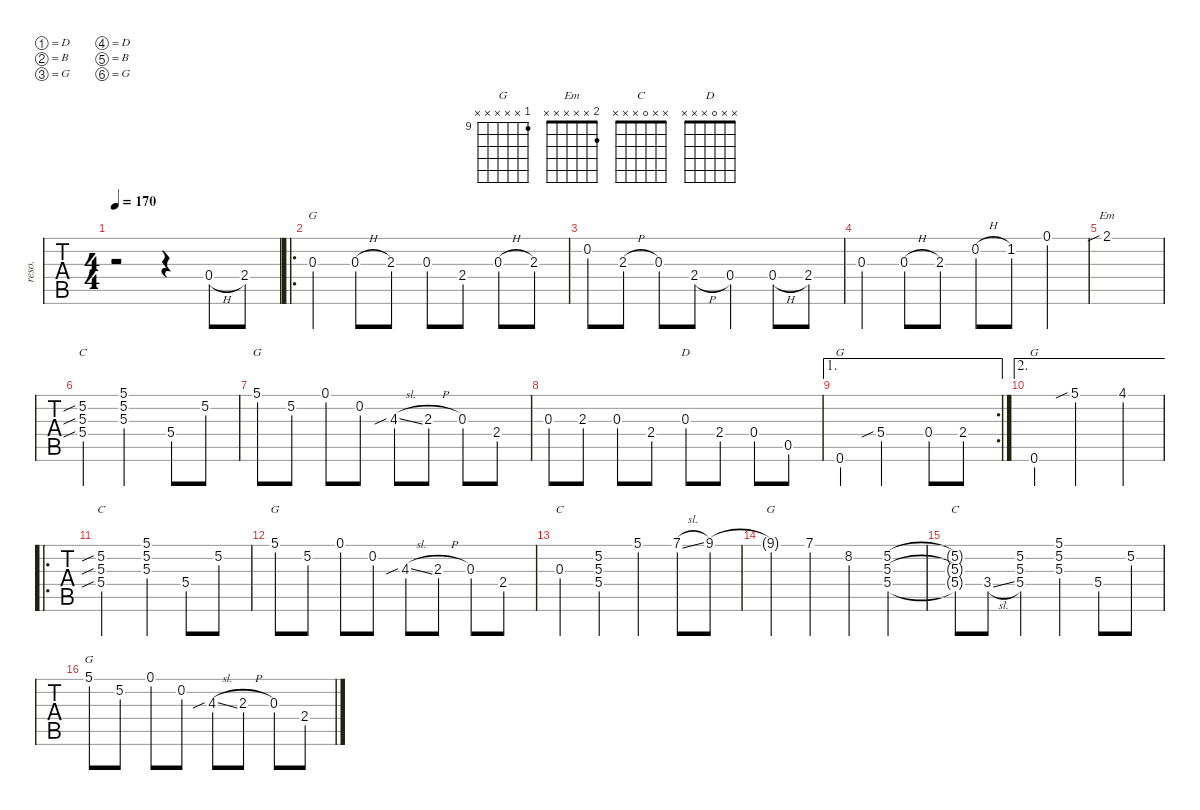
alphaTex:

\defaultSystemsLayout 4
\hideDynamics
\bracketExtendMode nobrackets
\track ("Dobro" "reso.") {instrument acousticguitarsteel}
\staff {tabs}
\tuning (D4 B3 G3 D3 B2 G2)
\chord ("G" x x 0 x x x) {showfingering false}
\chord ("Em" 2 x x x x x) {showfingering false}
\chord ("C" x 5 5 5 x x) {showfingering false barre (5 5)}
\chord ("G" 5 x x x x x) {showfingering false}
\chord ("D" x x 0 x x x) {showfingering false}
\chord ("G" x x x x x 0) {showfingering false}
\chord ("C" x x 0 x x x) {showfingering false}
\chord ("G" 9 x x x x x) {firstfret 9 showfingering false}
\ts (4 4)
\tempo 170
\clef g2
\ks g
r.2{dy mf instrument acousticguitarsteel beam Down} r.4{beam Down} 0.4{h acc forcenatural}.8{beam Up} 2.4{acc forcenatural}.8{beam Up} |
\ro
0.3{acc forcenatural}.4{ch "G" beam Up} 0.3{h acc forcenatural}.8{beam Up} 2.3{acc forcenatural}.8{beam Up} 0.3{acc forcenatural}.8{beam Up} 2.4{acc forcenatural}.8{beam Up} 0.3{h acc forcenatural}.8{beam Up} 2.3{acc forcenatural}.8{beam Up} |
0.2{acc forcenatural}.8{beam Up} 2.3{h acc forcenatural}.8{beam Up} 0.3{acc forcenatural}.8{beam Up} 2.4{h acc forcenatural}.8{beam Up} 0.4{acc forcenatural}.4{beam Up} 0.4{h acc forcenatural}.8{beam Up} 2.4{acc forcenatural}.8{beam Up} |
0.3{acc forcenatural}.4{beam Up} 0.3{h acc forcenatural}.8{beam Up} 2.3{acc forcenatural}.8{beam Up} 0.2{h acc forcenatural}.8{beam Down} 1.2{acc forcenatural}.8{beam Down} 0.1{acc forcenatural}.4{beam Down} |
2.1{sib acc forcenatural}.1{ch "Em" beam Down} |
(5.4{sib acc forcenatural} 5.3{sib acc forcenatural} 5.2{sib acc forcenatural}).4{ch "C" beam Down} (5.1{acc forcenatural} 5.3{acc forcenatural} 5.2{acc forcenatural}).2{beam Down} 5.4{acc forcenatural}.8{beam Down} 5.2{acc forcenatural}.8{beam Down} |
5.1{acc forcenatural}.8{ch "G" beam Down} 5.2{acc forcenatural}.8{beam Down} 0.1{acc forcenatural}.8{beam Down} 0.2{acc forcenatural}.8{beam Down} 4.3{sib sl acc forcenatural}.8{beam Up} 2.3{h acc forcenatural}.8{beam Up} 0.3{acc forcenatural}.8{beam Up} 2.4{acc forcenatural}.8{beam Up} |
0.3{acc forcenatural}.8{beam Up} 2.3{acc forcenatural}.8{beam Up} 0.3{acc forcenatural}.8{beam Up} 2.4{acc forcenatural}.8{beam Up} 0.3{acc forcenatural}.8{ch "D" beam Up} 2.4{acc forcenatural}.8{beam Up} 0.4{acc forcenatural}.8{beam Up} 0.5{acc forcenatural}.8{beam Up} |
\ae 1
\rc 2
0.6{acc forcenatural}.4{ch "G" beam Up} 5.4{sib acc forcenatural}.2{beam Up} 0.4{acc forcenatural}.8{beam Up} 2.4{acc forcenatural}.8{beam Up} |
\ae 2
0.6{acc forcenatural}.4{ch "G" beam Up} 5.1{sib acc forcenatural}.2{beam Down} 4.1{acc #}.4{beam Down} |
\ro
(5.4{sib acc forcenatural} 5.3{sib acc forcenatural} 5.2{sib acc forcenatural}).2{ch "C"} (5.1{acc forcenatural} 5.3{acc forcenatural} 5.2{acc forcenatural}).4 5.4{acc forcenatural}.8 5.2{acc forcenatural}.8 |
5.1{acc forcenatural}.8{ch "G" beam Down} 5.2{acc forcenatural}.8{beam Down} 0.1{acc forcenatural}.8{beam Down} 0.2{acc forcenatural}.8{beam Down} 4.3{sib sl acc forcenatural}.8{beam Up} 2.3{h acc forcenatural}.8{beam Up} 0.3{acc forcenatural}.8{beam Up} 2.4{acc forcenatural}.8{beam Up} |
0.3{acc forcenatural}.4{ch "C" beam Up} (5.3{acc forcenatural} 5.2{acc forcenatural} 5.4{acc forcenatural}).4{beam Down} 5.1{acc forcenatural}.4{beam Down} 7.1{sl acc forcenatural}.8{beam Down} 9.1{acc forcenatural}.8{beam Down} |
9.1{t acc forcenatural}.4{ch "G"} 7.1{acc forcenatural}.4 8.2{acc forcenatural}.4 (5.2{acc forcenatural} 5.3{acc forcenatural} 5.4{acc forcenatural}).4 |
(5.2{t acc forcenatural} 5.3{t acc forcenatural} 5.4{t acc forcenatural}).8{ch "C"} 3.4{sl acc forcenatural}.8 (5.2{acc forcenatural} 5.3{acc forcenatural} 5.4{acc forcenatural}).4 (5.1{acc forcenatural} 5.2{acc forcenatural} 5.3{acc forcenatural}).4 5.4{acc forcenatural}.8 5.2{acc forcenatural}.8 |
5.1{acc forcenatural}.8{ch "G"} 5.2{acc forcenatural}.8 0.1{acc forcenatural}.8 0.2{acc forcenatural}.8 4.3{sib sl acc forcenatural}.8 2.3{h acc forcenatural}.8 0.3{acc forcenatural}.8 2.4{acc forcenatural}.8
